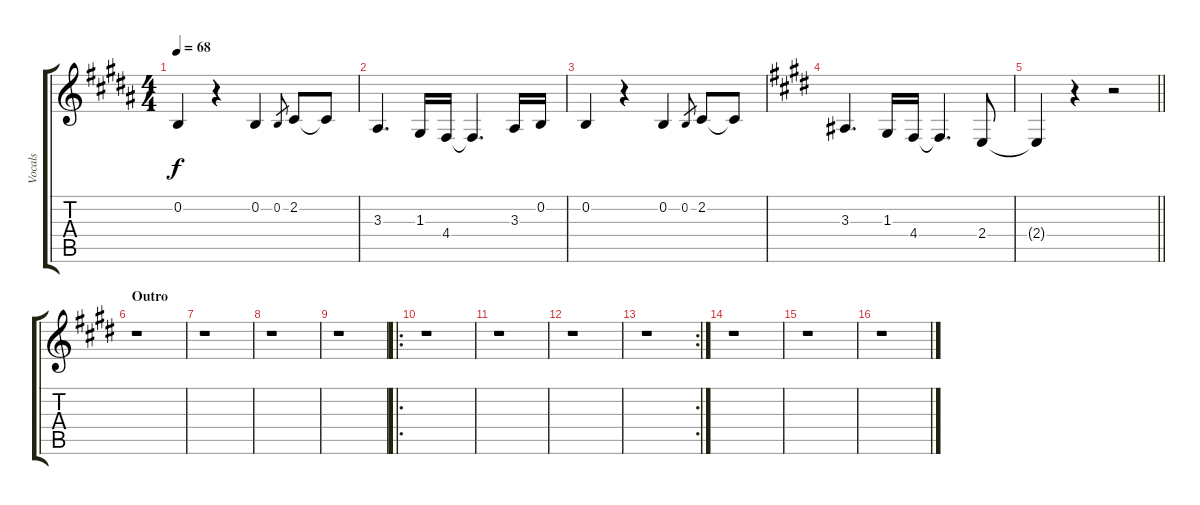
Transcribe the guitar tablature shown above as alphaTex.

\track ("Vocals" "Vocals") {instrument lead6voice}
\staff {score tabs}
\tuning (E4 B3 G3 D3 A2 E2) {hide}
\ts (4 4)
\tempo 68
\clef g2
\ks b
0.2{t}.4{dy f} r.4 0.2.4 0.2.8{gr} 2.2.8 2.2{t}.8 |
3.3.4{d} 1.3.16 4.4.16 4.4{t}.4{d} 3.3.16 0.2.16 |
0.2.4 r.4 0.2.4 0.2.8{gr} 2.2.8 2.2{t}.8 |
\ks e
3.3.4{d} 1.3.16 4.4.16 4.4{t}.4{d} 2.4.8 |
\barLineRight lightlight
2.4{t}.4 r.4 r.2 |
\section ("" "Outro")
r.1 |
r.1 |
r.1 |
r.1 |
\ro
r.1 |
r.1 |
r.1 |
\rc 2
r.1 |
r.1 |
r.1 |
r.1
